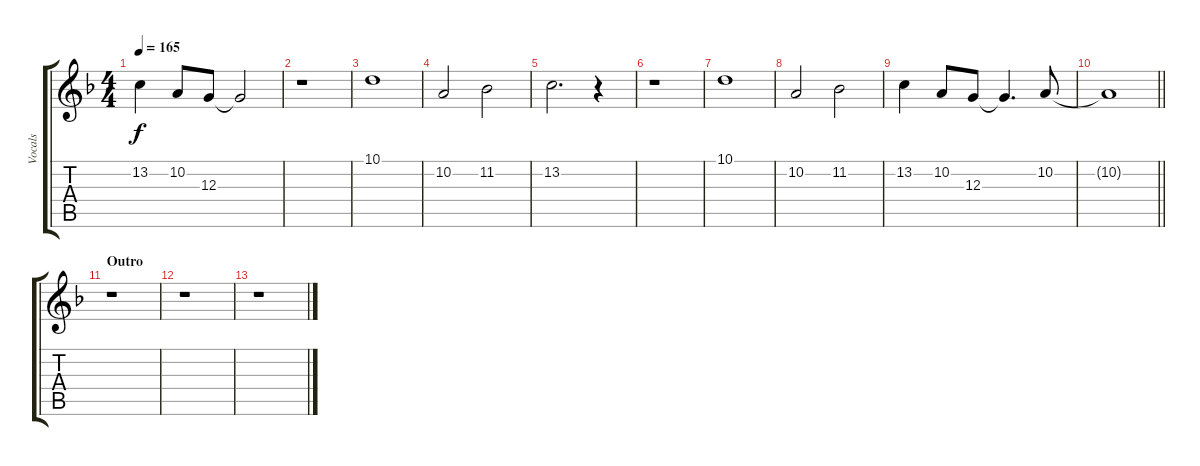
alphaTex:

\track ("Vocals" "Vocals") {instrument lead1square}
\staff {score tabs}
\tuning (E4 B3 G3 D3 A2 E2) {hide}
\ts (4 4)
\tempo 165
\clef g2
\ks f
13.2.4{dy f} 10.2.8 12.3.8 12.3{t}.2 |
r.1 |
10.1.1 |
10.2.2 11.2.2 |
13.2.2{d} r.4 |
r.1 |
10.1.1 |
10.2.2 11.2.2 |
13.2.4 10.2.8 12.3.8 12.3{t}.4{d} 10.2.8 |
\barLineRight lightlight
10.2{t}.1 |
\section ("" "Outro")
r.1 |
r.1 |
r.1
